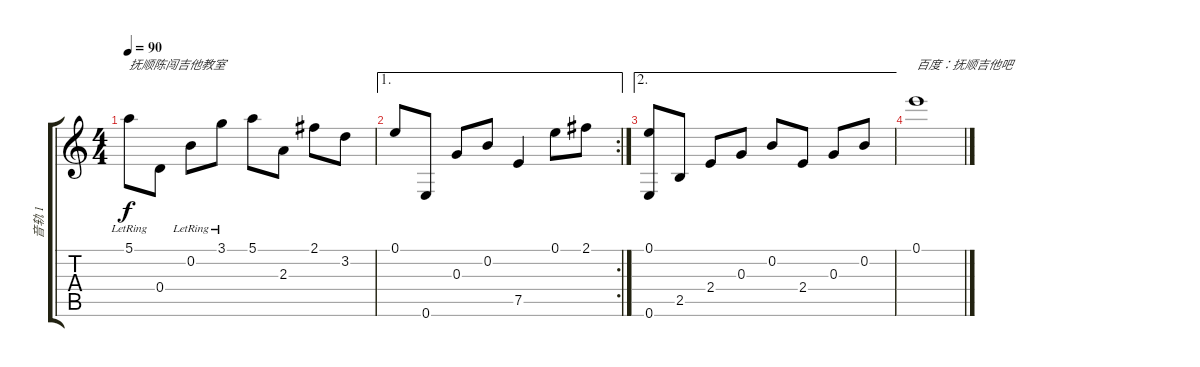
\track ("音轨 1" "音轨 1") {instrument acousticguitarsteel}
\staff {score tabs}
\tuning (E4 B3 G3 D3 A2 E2) {hide}
\ts (4 4)
\tempo 90
\clef g2
\ks c
5.1{lr}.8{txt "抚顺陈闯吉他教室" dy f} 0.4.8 0.2{lr}.8 3.1{lr}.8 5.1.8 2.3.8 2.1.8 3.2.8 |
\ae 1
\rc 2
0.1.8 0.6.8 0.3.8 0.2.8 7.5.4 0.1.8 2.1.8 |
\ae 2
(0.1 0.6).8 2.5.8 2.4.8 0.3.8 0.2.8 2.4.8 0.3.8 0.2.8 |
0.1.1{ot 8vb txt "百度：抚顺吉他吧"}
